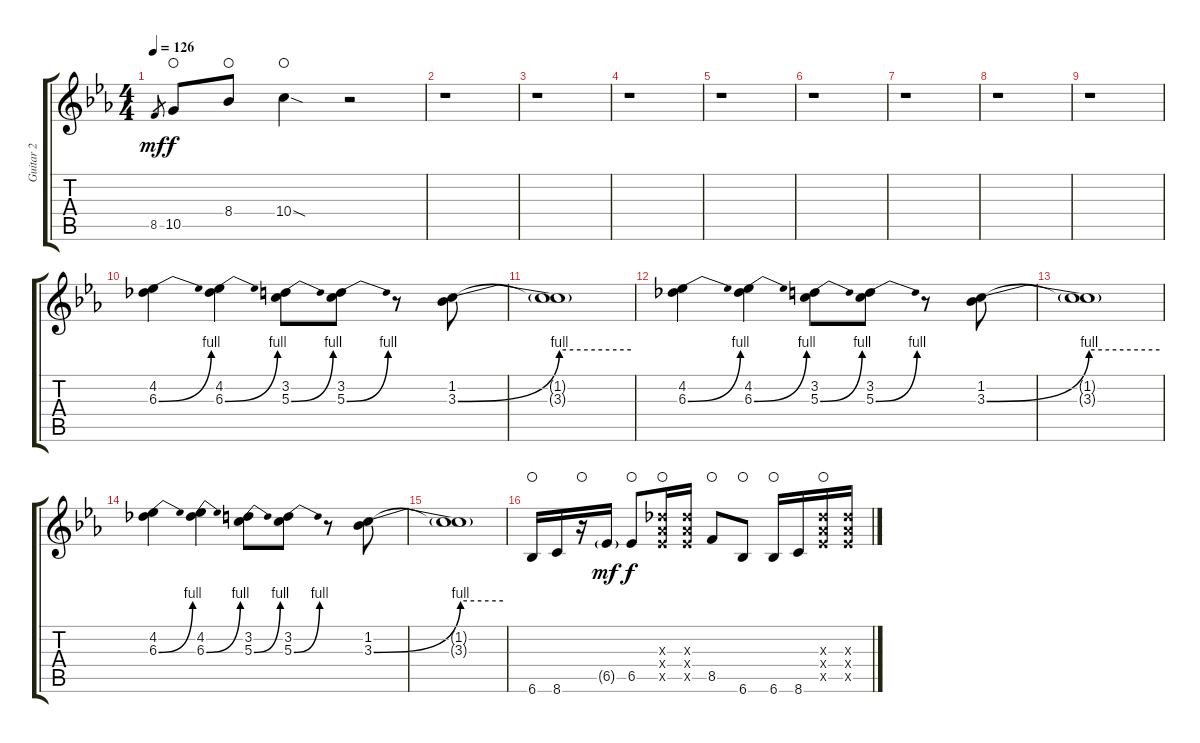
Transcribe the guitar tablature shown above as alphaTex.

\track ("Guitar 2" "Guitar 2") {instrument distortionguitar}
\staff {score tabs}
\tuning (E4 B3 G3 D3 A2 E2) {hide}
\ts (4 4)
\tempo 126
\clef g2
\ks eb
8.5.8{gr dy mf} 10.5.8{dy f waho} 8.4.8{waho} 10.4{sod}.4{waho} r.2 |
r.1 |
r.1 |
r.1 |
r.1 |
r.1 |
r.1 |
r.1 |
r.1 |
(4.2 6.3{be (bend 0 0 60 4)}).4 (4.2 6.3{be (bend 0 0 60 4)}).4 (3.2 5.3{be (bend 0 0 60 4)}).8 (3.2 5.3{be (bend 0 0 60 4)}).8 r.8 (1.2 3.3{be (bend 0 0 60 4)}).8 |
(1.2{t} 3.3{be (hold 0 4 60 4) t}).1 |
(4.2 6.3{be (bend 0 0 60 4)}).4 (4.2 6.3{be (bend 0 0 60 4)}).4 (3.2 5.3{be (bend 0 0 60 4)}).8 (3.2 5.3{be (bend 0 0 60 4)}).8 r.8 (1.2 3.3{be (bend 0 0 60 4)}).8 |
(1.2{t} 3.3{be (hold 0 4 60 4) t}).1 |
(4.2 6.3{be (bend 0 0 60 4)}).4 (4.2 6.3{be (bend 0 0 60 4)}).4 (3.2 5.3{be (bend 0 0 60 4)}).8 (3.2 5.3{be (bend 0 0 60 4)}).8 r.8 (1.2 3.3{be (bend 0 0 60 4)}).8 |
(1.2{t} 3.3{be (hold 0 4 60 4) t}).1 |
6.6.16{waho} 8.6.16 r.16{waho} 6.5{g}.16{dy mf} 6.5.8{dy f waho} (6.3{x} 6.4{x} 6.5{x}).16{waho} (6.3{x} 6.4{x} 6.5{x}).16 8.5.8{waho} 6.6.8{waho} 6.6.16{waho} 8.6.16 (6.3{x} 6.4{x} 6.5{x}).16{waho} (6.3{x} 6.4{x} 6.5{x}).16
